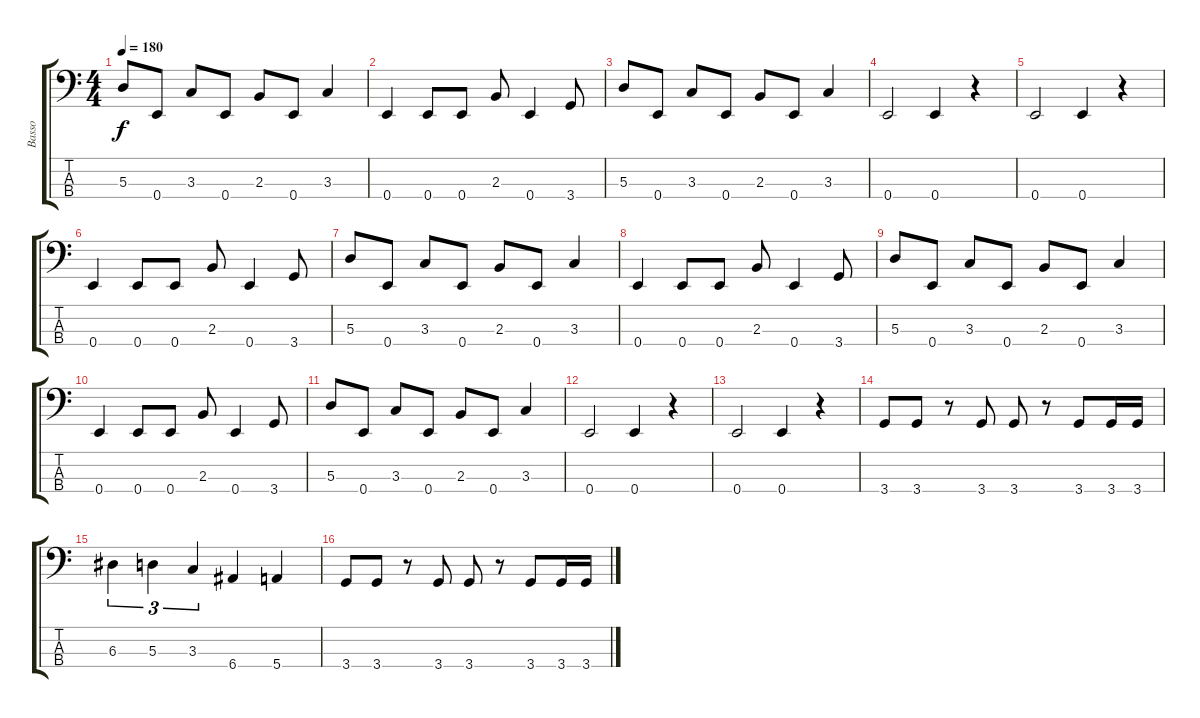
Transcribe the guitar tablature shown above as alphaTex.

\track ("Basso" "Basso") {instrument electricbassfinger}
\staff {score tabs}
\tuning (G2 D2 A1 E1) {hide}
\ts (4 4)
\tempo 180
\clef f4
\ks c
5.3.8{dy f} 0.4.8 3.3.8 0.4.8 2.3.8 0.4.8 3.3.4 |
0.4.4 0.4.8 0.4.8 2.3.8 0.4.4 3.4.8 |
5.3.8 0.4.8 3.3.8 0.4.8 2.3.8 0.4.8 3.3.4 |
0.4.2 0.4.4 r.4 |
0.4.2 0.4.4 r.4 |
0.4.4 0.4.8 0.4.8 2.3.8 0.4.4 3.4.8 |
5.3.8 0.4.8 3.3.8 0.4.8 2.3.8 0.4.8 3.3.4 |
0.4.4 0.4.8 0.4.8 2.3.8 0.4.4 3.4.8 |
5.3.8 0.4.8 3.3.8 0.4.8 2.3.8 0.4.8 3.3.4 |
0.4.4 0.4.8 0.4.8 2.3.8 0.4.4 3.4.8 |
5.3.8 0.4.8 3.3.8 0.4.8 2.3.8 0.4.8 3.3.4 |
0.4.2 0.4.4 r.4 |
0.4.2 0.4.4 r.4 |
3.4.8 3.4.8 r.8 3.4.8 3.4.8 r.8 3.4.8 3.4.16 3.4.16 |
6.3.4{tu (3 2)} 5.3.4{tu (3 2)} 3.3.4{tu (3 2)} 6.4.4 5.4.4 |
3.4.8 3.4.8 r.8 3.4.8 3.4.8 r.8 3.4.8 3.4.16 3.4.16
